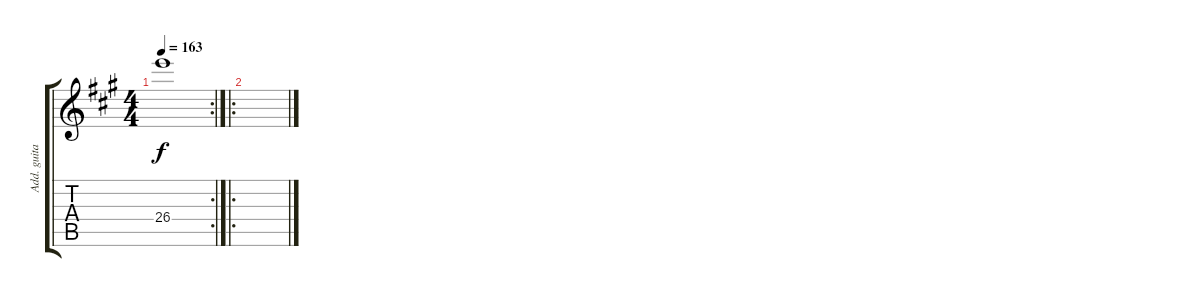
\track ("Add. guitar" "Add. guita") {instrument overdrivenguitar}
\staff {score tabs}
\tuning (E4 B3 G3 D3 A2 E2) {hide}
\rc 2
\ts (4 4)
\tempo 163
\clef g2
\ks a
26.4.1{dy f} |
\ro
